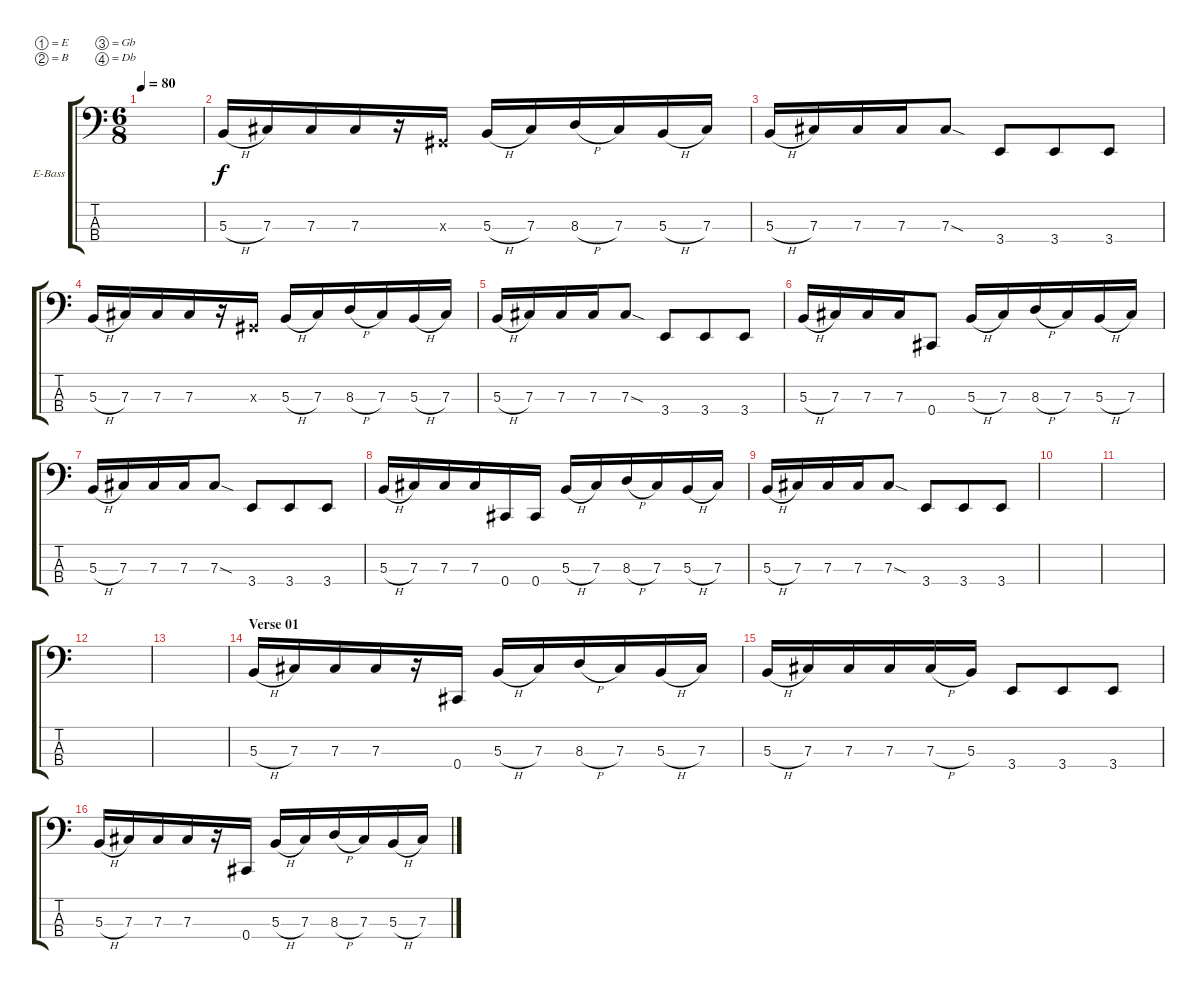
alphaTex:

\defaultSystemsLayout 4
\bracketExtendMode groupsimilarinstruments
\firstSystemTrackNameOrientation horizontal
\otherSystemsTrackNameOrientation horizontal
\track ("Electric Bass" "E-Bass") {instrument electricbassfinger}
\staff {score tabs}
\tuning (E2 B1 Gb1 Db1)
\ts (6 8)
\tempo 80
\clef f4
\scale
0.487395
\ks c
|
\scale
0.256303 5.3{h}.16 7.3.16 7.3.16 7.3.16 r.16 2.3{x}.16 5.3{h}.16 7.3.16 8.3{h}.16 7.3.16 5.3{h}.16 7.3.16 |
\scale
0.256303 5.3{h}.16 7.3.16 7.3.16 7.3.16 7.3{sod}.8 3.4.8 3.4.8 3.4.8 |
5.3{h}.16 7.3.16 7.3.16 7.3.16 r.16 2.3{x}.16 5.3{h}.16 7.3.16 8.3{h}.16 7.3.16 5.3{h}.16 7.3.16 |
5.3{h}.16 7.3.16 7.3.16 7.3.16 7.3{sod}.8 3.4.8 3.4.8 3.4.8 |
5.3{h}.16 7.3.16 7.3.16 7.3.16 0.4.8 5.3{h}.16 7.3.16 8.3{h}.16 7.3.16 5.3{h}.16 7.3.16 |
5.3{h}.16 7.3.16 7.3.16 7.3.16 7.3{sod}.8 3.4.8 3.4.8 3.4.8 |
5.3{h}.16 7.3.16 7.3.16 7.3.16 0.4.16 0.4.16 5.3{h}.16 7.3.16 8.3{h}.16 7.3.16 5.3{h}.16 7.3.16 |
5.3{h}.16 7.3.16 7.3.16 7.3.16 7.3{sod}.8 3.4.8 3.4.8 3.4.8 |
|
|
|
|
\section ("" "Verse 01")
5.3{h}.16 7.3.16 7.3.16 7.3.16 r.16 0.4.16 5.3{h}.16 7.3.16 8.3{h}.16 7.3.16 5.3{h}.16 7.3.16 |
5.3{h}.16 7.3.16 7.3.16 7.3.16 7.3{h}.16 5.3.16 3.4.8 3.4.8 3.4.8 |
5.3{h}.16 7.3.16 7.3.16 7.3.16 r.16 0.4.16 5.3{h}.16 7.3.16 8.3{h}.16 7.3.16 5.3{h}.16 7.3.16
